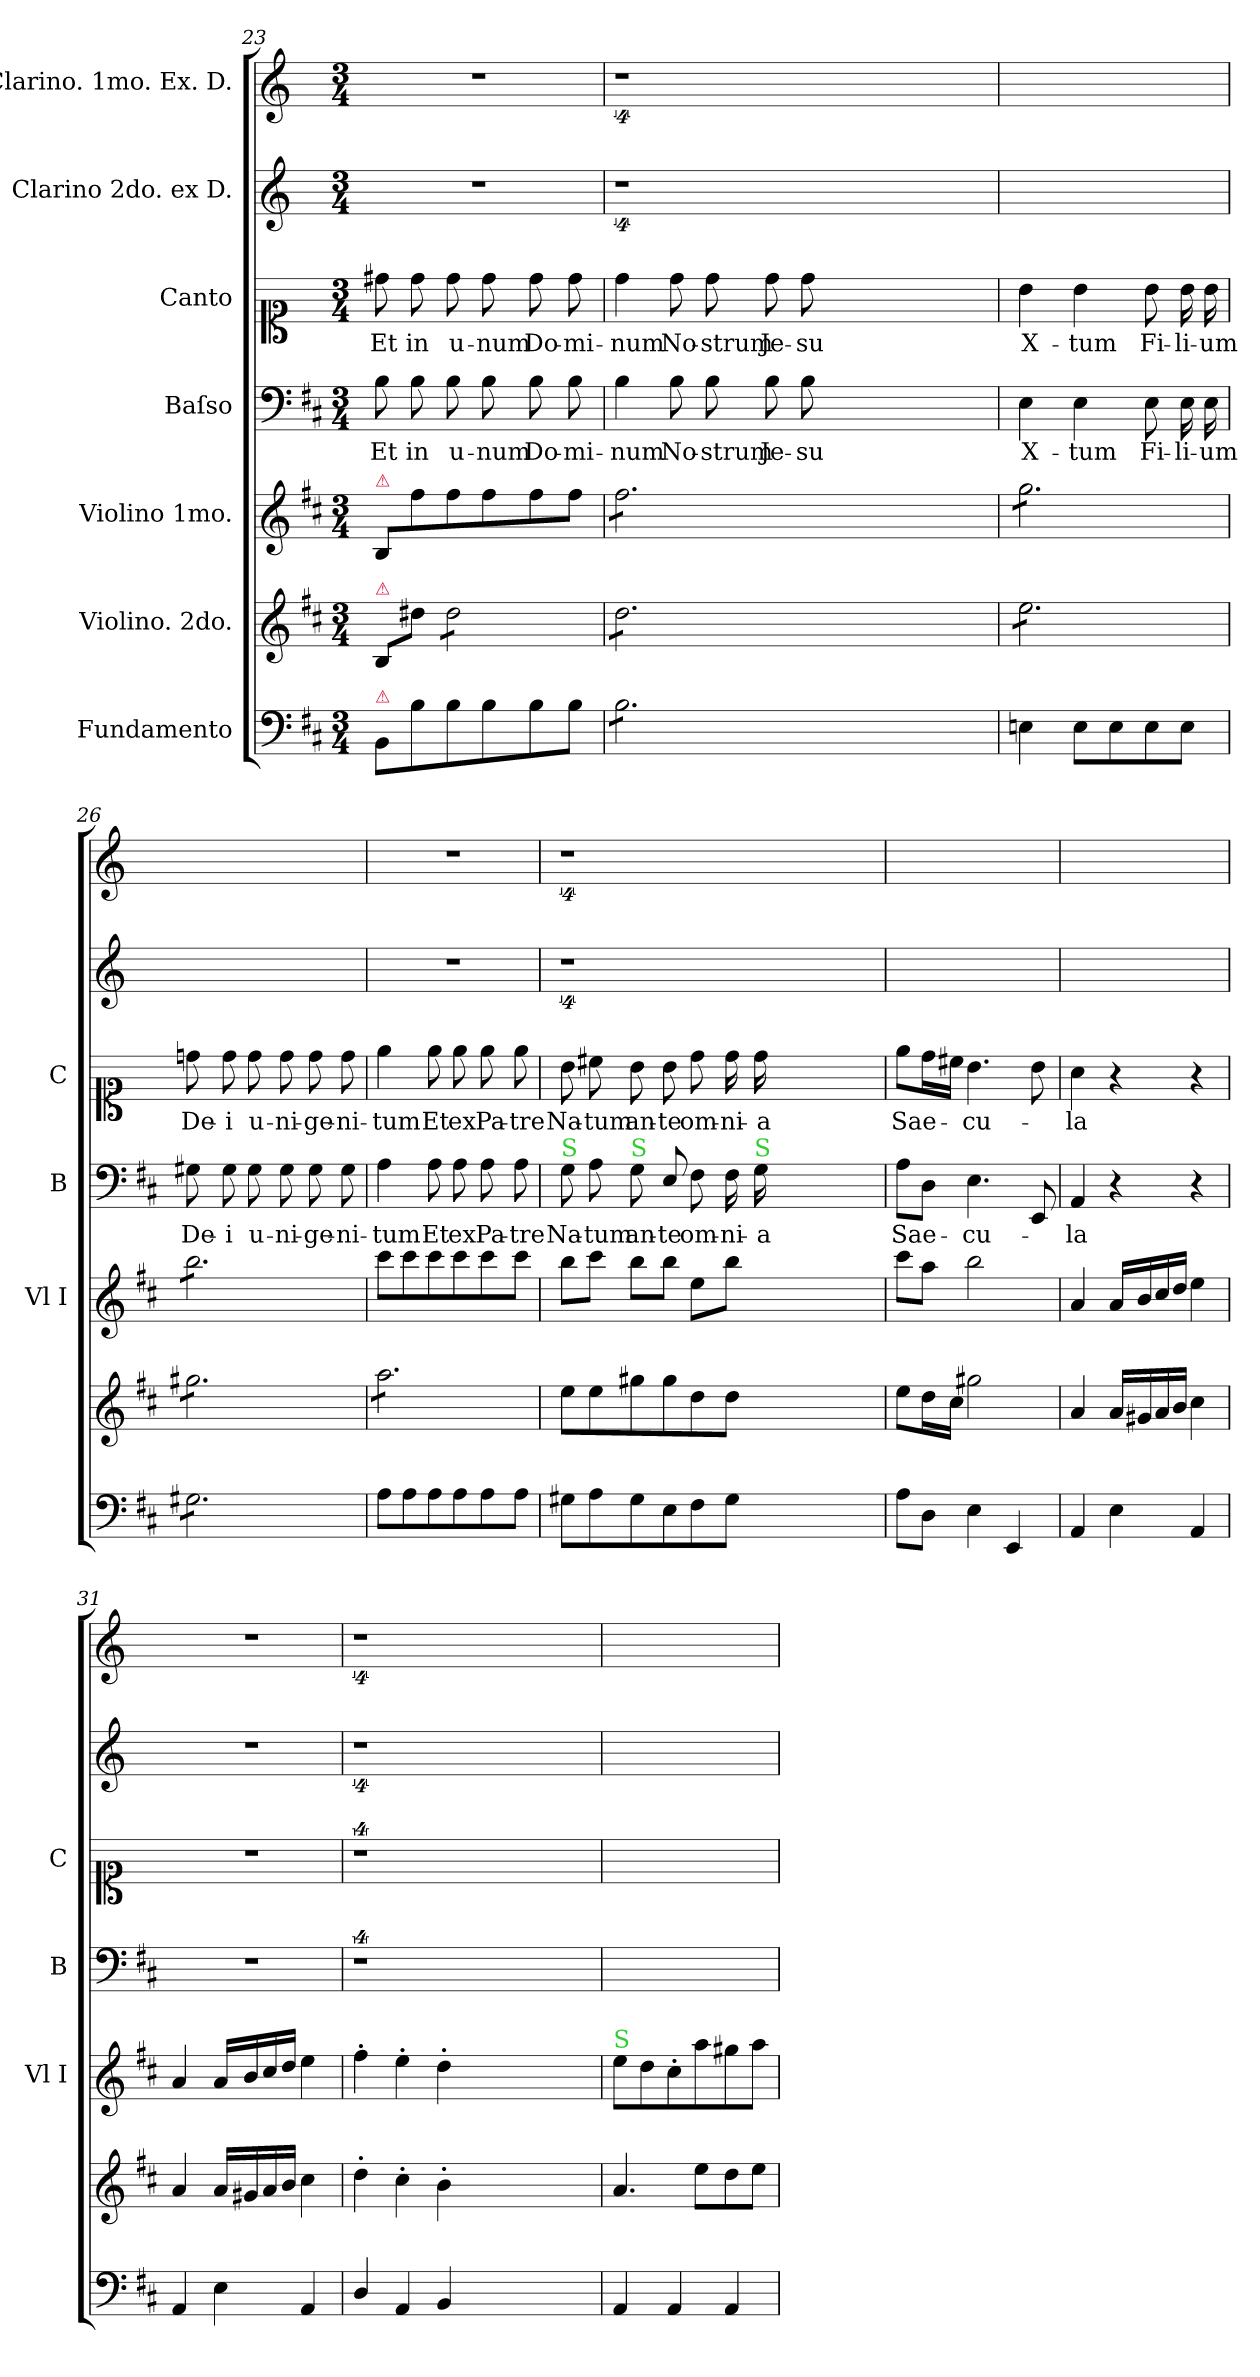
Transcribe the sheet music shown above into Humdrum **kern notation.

**kern	**kern	**kern	**kern	**text	**kern	**text	**kern	**kern
*part7	*part6	*part5	*part4	*part4	*part3	*part3	*part2	*part1
*staff7	*staff6	*staff5	*staff4	*staff4	*staff3	*staff3	*staff2	*staff1
*I"Fundamento	*I"Violino. 2do.	*I"Violino 1mo.	*I"Baſso	*	*I"Canto	*	*I"Clarino 2do. ex D.	*I"Clarino. 1mo. Ex. D.
*	*	*I'Vl I	*I'B	*	*I'C	*	*	*
*clefF4	*clefG2	*clefG2	*clefF4	*	*clefC1	*	*clefG2	*clefG2
*	*	*	*	*	*	*	*ITrd-1c-2	*ITrd-1c-2
*k[f#c#]	*k[f#c#]	*k[f#c#]	*k[f#c#]	*	*	*	*k[f#c#]	*k[f#c#]
*M3/4	*M3/4	*M3/4	*M3/4	*	*M3/4	*	*M3/4	*M3/4
=23	=23	=23	=23	=23	=23	=23	=23	=23
!	!	!LO:TX:a:color=crimson:t=⚠	!	!	!	!	!	!
!	!LO:TX:a:color=crimson:t=⚠	!	!	!	!	!	!	!
!LO:TX:a:color=crimson:t=⚠	!	!	!	!	!	!	!	!
8BB/L	8B/L	8B/L	8B\	Et	8dd#X\	Et	2.r	2.r
8B\	8dd#X\J	8ff#\	8B\	in	8dd#\	in	.	.
*	*tremolo	*	*	*	*	*	*	*
8B\	8dd#\L	8ff#\	8B\	u-	8dd#\	u-	.	.
8B\	8dd#\	8ff#\	8B\	-num	8dd#\	-num	.	.
8B\	8dd#\	8ff#\	8B\	Do-	8dd#\	Do-	.	.
8B\J	8dd#\J	8ff#\J	8B\	-mi-	8dd#\	-mi-	.	.
=24	=24	=24	=24	=24	=24	=24	=24	=24
*tremolo	*	*	*	*	*	*	*	*
*	*	*tremolo	*	*	*	*	*	*
8B\L	8dd\L	8ff#\L	4B\	-num	4dd\	-num	4%9r	4%9r
8B\	8dd\	8ff#\	.	.	.	.	.	.
8B\	8dd\	8ff#\	8B\	No-	8dd\	No-	.	.
8B\	8dd\	8ff#\	8B\	-strum	8dd\	-strum	.	.
8B\	8dd\	8ff#\	8B\	Je-	8dd\	Je-	.	.
8B\J	8dd\J	8ff#\J	8B\	-su	8dd\	-su	.	.
*Xtremolo	*	*	*	*	*	*	*	*
1.ryy	1.ryy	1.ryy	1.ryy	.	1.ryy	.	.	.
=25	=25	=25	=25	=25	=25	=25	=25	=25
4En\	8ee\L	8gg\L	4E\	X-	4b\	X-	2.ryy	2.ryy
.	8ee\	8gg\	.	.	.	.	.	.
8E\L	8ee\	8gg\	4E\	-tum	4b\	-tum	.	.
8E\	8ee\	8gg\	.	.	.	.	.	.
8E\	8ee\	8gg\	8E\	Fi-	8b\	Fi-	.	.
8E\J	8ee\J	8gg\J	16E\	-li-	16b\	-li-	.	.
.	.	.	16E\	-um	16b\	-um	.	.
=26	=26	=26	=26	=26	=26	=26	=26	=26
*tremolo	*	*	*	*	*	*	*	*
8G#X\L	8gg#X\L	8bb\L	8G#X\	De-	8ddn\	De-	2.ryy	2.ryy
8G#X\	8gg#X\	8bb\	8G#\	-i	8dd\	-i	.	.
8G#X\	8gg#X\	8bb\	8G#\	u-	8dd\	u-	.	.
8G#X\	8gg#X\	8bb\	8G#\	-ni-	8dd\	-ni-	.	.
8G#X\	8gg#X\	8bb\	8G#\	-ge-	8dd\	-ge-	.	.
8G#X\J	8gg#X\J	8bb\J	8G#\	-ni-	8dd\	-ni-	.	.
*	*	*Xtremolo	*	*	*	*	*	*
*Xtremolo	*	*	*	*	*	*	*	*
=27	=27	=27	=27	=27	=27	=27	=27	=27
8A\L	8aa\L	8ccc#\L	4A\	-tum	4ee\	-tum	2.r	2.r
8A\	8aa\	8ccc#\	.	.	.	.	.	.
8A\	8aa\	8ccc#\	8A\	Et	8ee\	Et	.	.
8A\	8aa\	8ccc#\	8A\	ex	8ee\	ex	.	.
8A\	8aa\	8ccc#\	8A\	Pa-	8ee\	Pa-	.	.
8A\J	8aa\J	8ccc#\J	8A\	-tre	8ee\	-tre	.	.
*	*Xtremolo	*	*	*	*	*	*	*
=28	=28	=28	=28	=28	=28	=28	=28	=28
!	!	!	!LO:TX:a:color=limegreen:t=S	!	!	!	!	!
8G#X\L	8ee\L	8bb\L	8G\	Na-	8b\	Na-	4%9r	4%9r
8A\	8ee\	8ccc#\J	8A\	-tum	8cc#\	-tum	.	.
!	!	!	!LO:TX:a:color=limegreen:t=S	!	!	!	!	!
8G#\	8gg#X\	8bb\L	8G\	an-	8b\	an-	.	.
8E\	8gg#\	8bb\J	8E/	-te	8b\	-te	.	.
8F#\	8dd\	8ee\L	8F#\	om-	8dd\	om-	.	.
8G#\J	8dd\J	8bb\J	16F#\	-ni-	16dd\	-ni-	.	.
!	!	!	!LO:TX:a:color=limegreen:t=S	!	!	!	!	!
.	.	.	16G\	-a	16dd\	-a	.	.
1.ryy	1.ryy	1.ryy	1.ryy	.	1.ryy	.	.	.
=29	=29	=29	=29	=29	=29	=29	=29	=29
8A\L	8ee\L	8ccc#\L	8A\L	Sae-	8ee\L	Sae-	2.ryy	2.ryy
8D\J	16dd\L	8aa\J	8D\J	.	16dd\L	.	.	.
.	16cc#\JJ	.	.	.	16cc#\JJ	.	.	.
4E\	2gg#X\	2bb\	4.E\	-cu-	4.b\	-cu-	.	.
4EE/	.	.	.	.	.	.	.	.
.	.	.	8EE/	.	8b\	.	.	.
=30	=30	=30	=30	=30	=30	=30	=30	=30
4AA/	4a/	4a/	4AA/	-la	4a\	-la	2.ryy	2.ryy
4E\	16a/LL	16a/LL	4r	.	4r	.	.	.
.	16g#X/	16b/	.	.	.	.	.	.
.	16a/	16cc#/	.	.	.	.	.	.
.	16b/JJ	16dd/JJ	.	.	.	.	.	.
4AA/	4cc#\	4ee\	4r	.	4r	.	.	.
=31	=31	=31	=31	=31	=31	=31	=31	=31
4AA/	4a/	4a/	2.r	.	2.r	.	2.r	2.r
4E\	16a/LL	16a/LL	.	.	.	.	.	.
.	16g#X/	16b/	.	.	.	.	.	.
.	16a/	16cc#/	.	.	.	.	.	.
.	16b/JJ	16dd/JJ	.	.	.	.	.	.
4AA/	4cc#\	4ee\	.	.	.	.	.	.
=32	=32	=32	=32	=32	=32	=32	=32	=32
4D/	4dd'\	4ff#'\	4%9r	.	4%9r	.	4%9r	4%9r
4AA/	4cc#'\	4ee'\	.	.	.	.	.	.
4BB/	4b'\	4dd'\	.	.	.	.	.	.
1.ryy	1.ryy	1.ryy	.	.	.	.	.	.
=33	=33	=33	=33	=33	=33	=33	=33	=33
!	!	!LO:TX:a:color=limegreen:t=S	!	!	!	!	!	!
4AA/	4.a/	8ee\L	2.ryy	.	2.ryy	.	2.ryy	2.ryy
.	.	8dd\	.	.	.	.	.	.
4AA/	.	8cc#'\	.	.	.	.	.	.
.	8ee\L	8aa\	.	.	.	.	.	.
4AA/	8dd\	8gg#X\	.	.	.	.	.	.
.	8ee\J	8aa\J	.	.	.	.	.	.
=	=	=	=	=	=	=	=	=
*-	*-	*-	*-	*-	*-	*-	*-	*-
